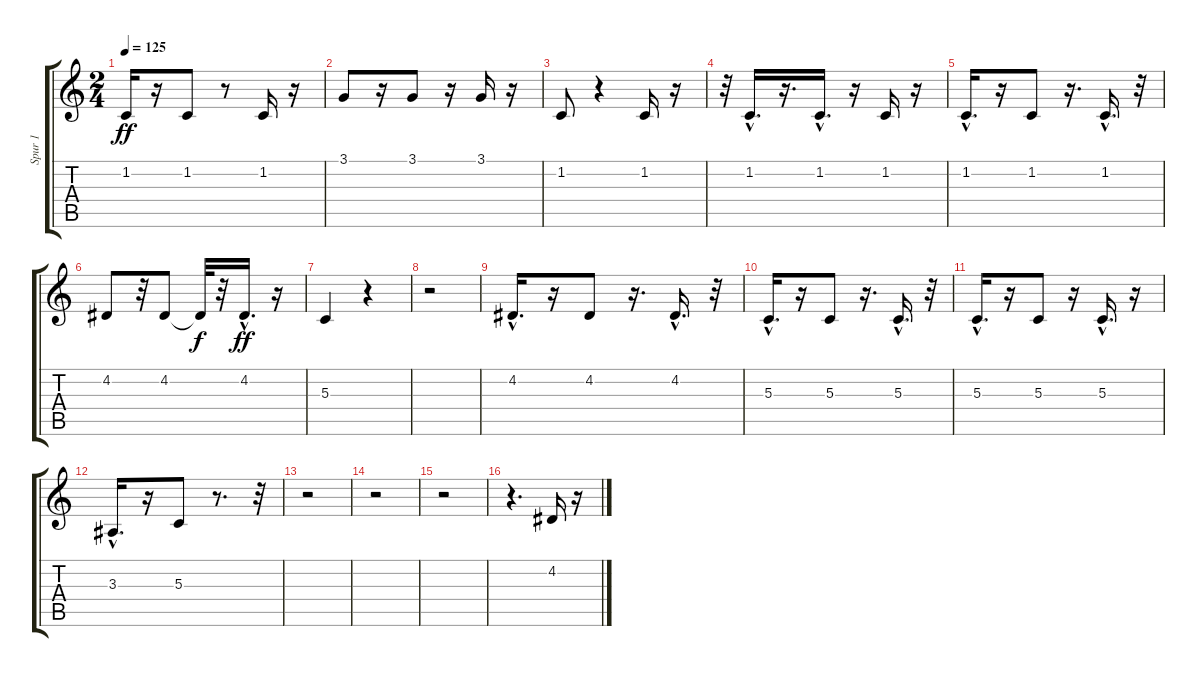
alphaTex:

\track ("Spur 1" "Spur 1") {instrument flute}
\staff {score tabs}
\tuning (E4 B3 G3 D3 A2 E2) {hide}
\ts (2 4)
\tempo 125
\clef g2
\ks c
1.2.16{dy ff} r.16 1.2.8 r.8 1.2.16 r.16 |
3.1.8 r.16 3.1.8 r.16 3.1.16 r.16 |
1.2.8 r.4 1.2.16 r.16 |
r.32 1.2{hac}.16{d} r.16{d} 1.2{hac}.16{d} r.16 1.2.16 r.16 |
1.2{hac}.16{d} r.16 1.2.8 r.16{d} 1.2{hac}.16{d} r.32 |
4.2.8 r.32 4.2.8 4.2{t}.32{dy f} r.32 4.2{hac}.16{d dy ff} r.16 |
5.3.4 r.4 |
r.2 |
4.2{hac}.16{d} r.16 4.2.8 r.16{d} 4.2{hac}.16{d} r.32 |
5.3{hac}.16{d} r.16 5.3.8 r.16{d} 5.3{hac}.16{d} r.32 |
5.3{hac}.16{d} r.16 5.3.8 r.16 5.3{hac}.16{d} r.16 |
3.3{hac}.16{d} r.16 5.3.8 r.8{d} r.32 |
r.2 |
r.2 |
r.2 |
r.4{d} 4.2.16 r.16
